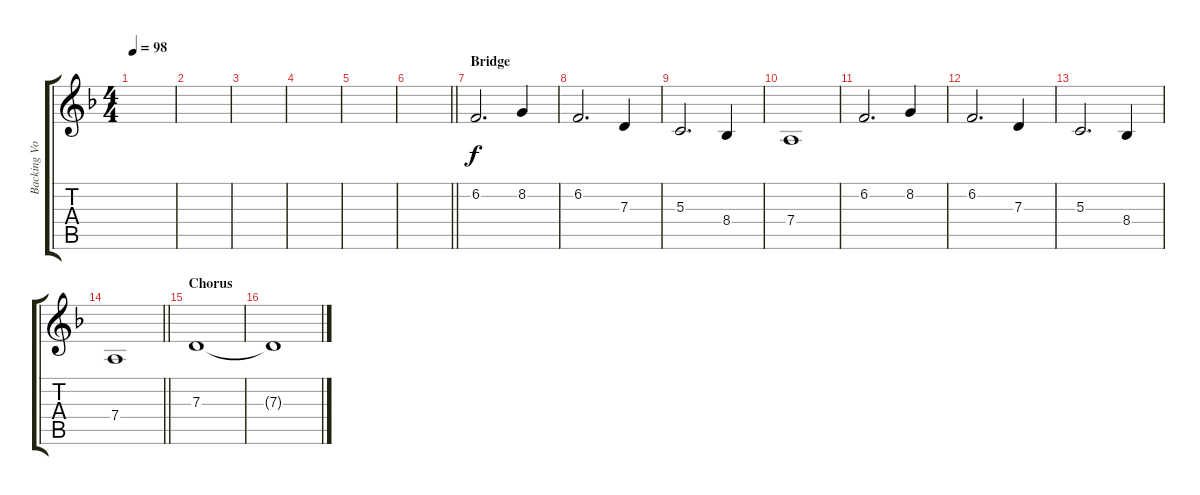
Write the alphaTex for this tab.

\track ("Backing Vocals 1" "Backing Vo") {instrument flute}
\staff {score tabs}
\tuning (E4 B3 G3 D3 A2 D2) {hide}
\ts (4 4)
\tempo 98
\clef g2
\ks f
|
|
|
|
|
\barLineRight lightlight
|
\section ("" "Bridge")
6.2.2{d} 8.2.4 |
6.2.2{d} 7.3.4 |
5.3.2{d} 8.4.4 |
7.4.1 |
6.2.2{d} 8.2.4 |
6.2.2{d} 7.3.4 |
5.3.2{d} 8.4.4 |
\barLineRight lightlight
7.4.1 |
\section ("" "Chorus")
7.3.1 |
7.3{t}.1
